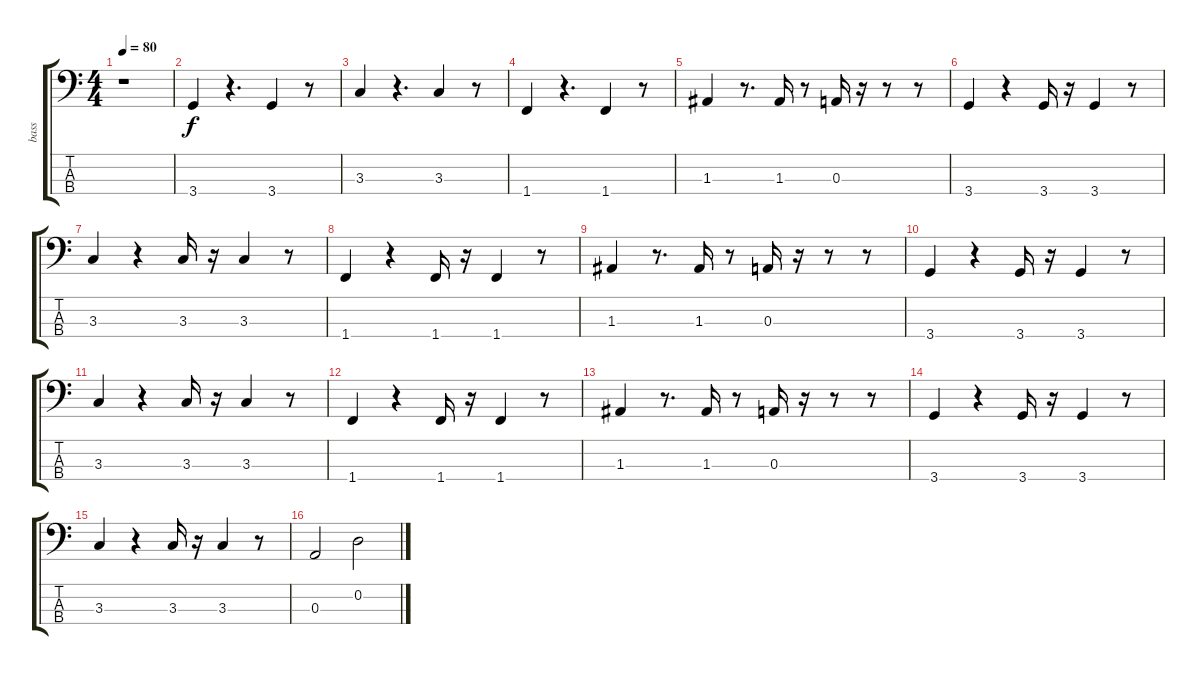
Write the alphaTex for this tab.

\track ("bass" "bass") {instrument acousticbass}
\staff {score tabs}
\tuning (G2 D2 A1 E1) {hide}
\ts (4 4)
\tempo 80
\clef f4
\ks c
r.1{dy f} |
3.4.4 r.4{d} 3.4.4 r.8 |
3.3.4 r.4{d} 3.3.4 r.8 |
1.4.4 r.4{d} 1.4.4 r.8 |
1.3.4 r.8{d} 1.3.16 r.8 0.3.16 r.16 r.8 r.8 |
3.4.4 r.4 3.4.16 r.16 3.4.4 r.8 |
3.3.4 r.4 3.3.16 r.16 3.3.4 r.8 |
1.4.4 r.4 1.4.16 r.16 1.4.4 r.8 |
1.3.4 r.8{d} 1.3.16 r.8 0.3.16 r.16 r.8 r.8 |
3.4.4 r.4 3.4.16 r.16 3.4.4 r.8 |
3.3.4 r.4 3.3.16 r.16 3.3.4 r.8 |
1.4.4 r.4 1.4.16 r.16 1.4.4 r.8 |
1.3.4 r.8{d} 1.3.16 r.8 0.3.16 r.16 r.8 r.8 |
3.4.4 r.4 3.4.16 r.16 3.4.4 r.8 |
3.3.4 r.4 3.3.16 r.16 3.3.4 r.8 |
0.3.2 0.2.2
